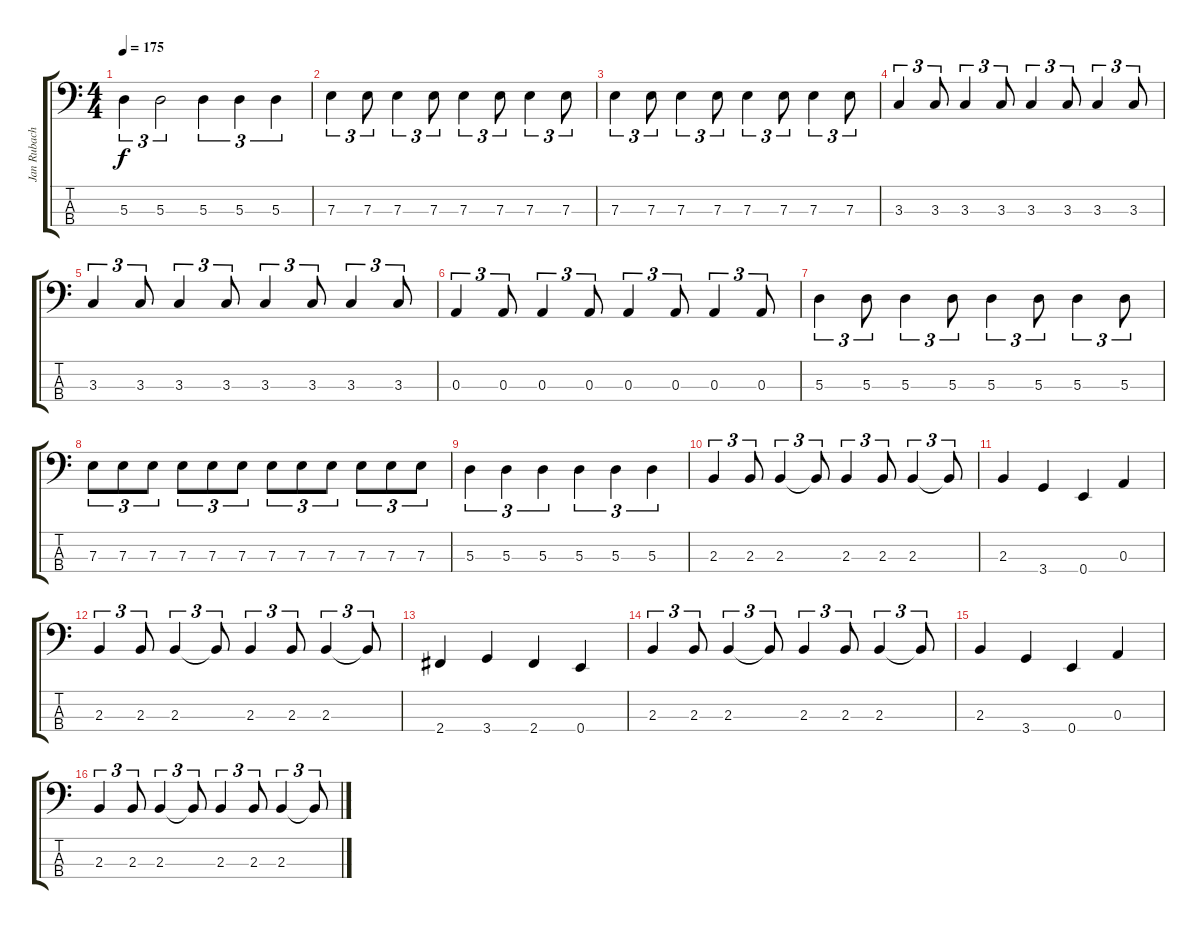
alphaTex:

\track ("Jan Rubach" "Jan Rubach") {instrument electricbasspick}
\staff {score tabs}
\tuning (G2 D2 A1 E1) {hide}
\ts (4 4)
\tempo 175
\clef f4
\ks c
5.3.4{tu (3 2) dy f} 5.3.2{tu (3 2)} 5.3.4{tu (3 2)} 5.3.4{tu (3 2)} 5.3.4{tu (3 2)} |
7.3.4{tu (3 2)} 7.3.8{tu (3 2)} 7.3.4{tu (3 2)} 7.3.8{tu (3 2)} 7.3.4{tu (3 2)} 7.3.8{tu (3 2)} 7.3.4{tu (3 2)} 7.3.8{tu (3 2)} |
7.3.4{tu (3 2)} 7.3.8{tu (3 2)} 7.3.4{tu (3 2)} 7.3.8{tu (3 2)} 7.3.4{tu (3 2)} 7.3.8{tu (3 2)} 7.3.4{tu (3 2)} 7.3.8{tu (3 2)} |
3.3.4{tu (3 2)} 3.3.8{tu (3 2)} 3.3.4{tu (3 2)} 3.3.8{tu (3 2)} 3.3.4{tu (3 2)} 3.3.8{tu (3 2)} 3.3.4{tu (3 2)} 3.3.8{tu (3 2)} |
3.3.4{tu (3 2)} 3.3.8{tu (3 2)} 3.3.4{tu (3 2)} 3.3.8{tu (3 2)} 3.3.4{tu (3 2)} 3.3.8{tu (3 2)} 3.3.4{tu (3 2)} 3.3.8{tu (3 2)} |
0.3.4{tu (3 2)} 0.3.8{tu (3 2)} 0.3.4{tu (3 2)} 0.3.8{tu (3 2)} 0.3.4{tu (3 2)} 0.3.8{tu (3 2)} 0.3.4{tu (3 2)} 0.3.8{tu (3 2)} |
5.3.4{tu (3 2)} 5.3.8{tu (3 2)} 5.3.4{tu (3 2)} 5.3.8{tu (3 2)} 5.3.4{tu (3 2)} 5.3.8{tu (3 2)} 5.3.4{tu (3 2)} 5.3.8{tu (3 2)} |
7.3.8{tu (3 2)} 7.3.8{tu (3 2)} 7.3.8{tu (3 2)} 7.3.8{tu (3 2)} 7.3.8{tu (3 2)} 7.3.8{tu (3 2)} 7.3.8{tu (3 2)} 7.3.8{tu (3 2)} 7.3.8{tu (3 2)} 7.3.8{tu (3 2)} 7.3.8{tu (3 2)} 7.3.8{tu (3 2)} |
5.3.4{tu (3 2)} 5.3.4{tu (3 2)} 5.3.4{tu (3 2)} 5.3.4{tu (3 2)} 5.3.4{tu (3 2)} 5.3.4{tu (3 2)} |
2.3.4{tu (3 2)} 2.3.8{tu (3 2)} 2.3.4{tu (3 2)} 2.3{t}.8{tu (3 2)} 2.3.4{tu (3 2)} 2.3.8{tu (3 2)} 2.3.4{tu (3 2)} 2.3{t}.8{tu (3 2)} |
2.3.4 3.4.4 0.4.4 0.3.4 |
2.3.4{tu (3 2)} 2.3.8{tu (3 2)} 2.3.4{tu (3 2)} 2.3{t}.8{tu (3 2)} 2.3.4{tu (3 2)} 2.3.8{tu (3 2)} 2.3.4{tu (3 2)} 2.3{t}.8{tu (3 2)} |
2.4.4 3.4.4 2.4.4 0.4.4 |
2.3.4{tu (3 2)} 2.3.8{tu (3 2)} 2.3.4{tu (3 2)} 2.3{t}.8{tu (3 2)} 2.3.4{tu (3 2)} 2.3.8{tu (3 2)} 2.3.4{tu (3 2)} 2.3{t}.8{tu (3 2)} |
2.3.4 3.4.4 0.4.4 0.3.4 |
2.3.4{tu (3 2)} 2.3.8{tu (3 2)} 2.3.4{tu (3 2)} 2.3{t}.8{tu (3 2)} 2.3.4{tu (3 2)} 2.3.8{tu (3 2)} 2.3.4{tu (3 2)} 2.3{t}.8{tu (3 2)}
